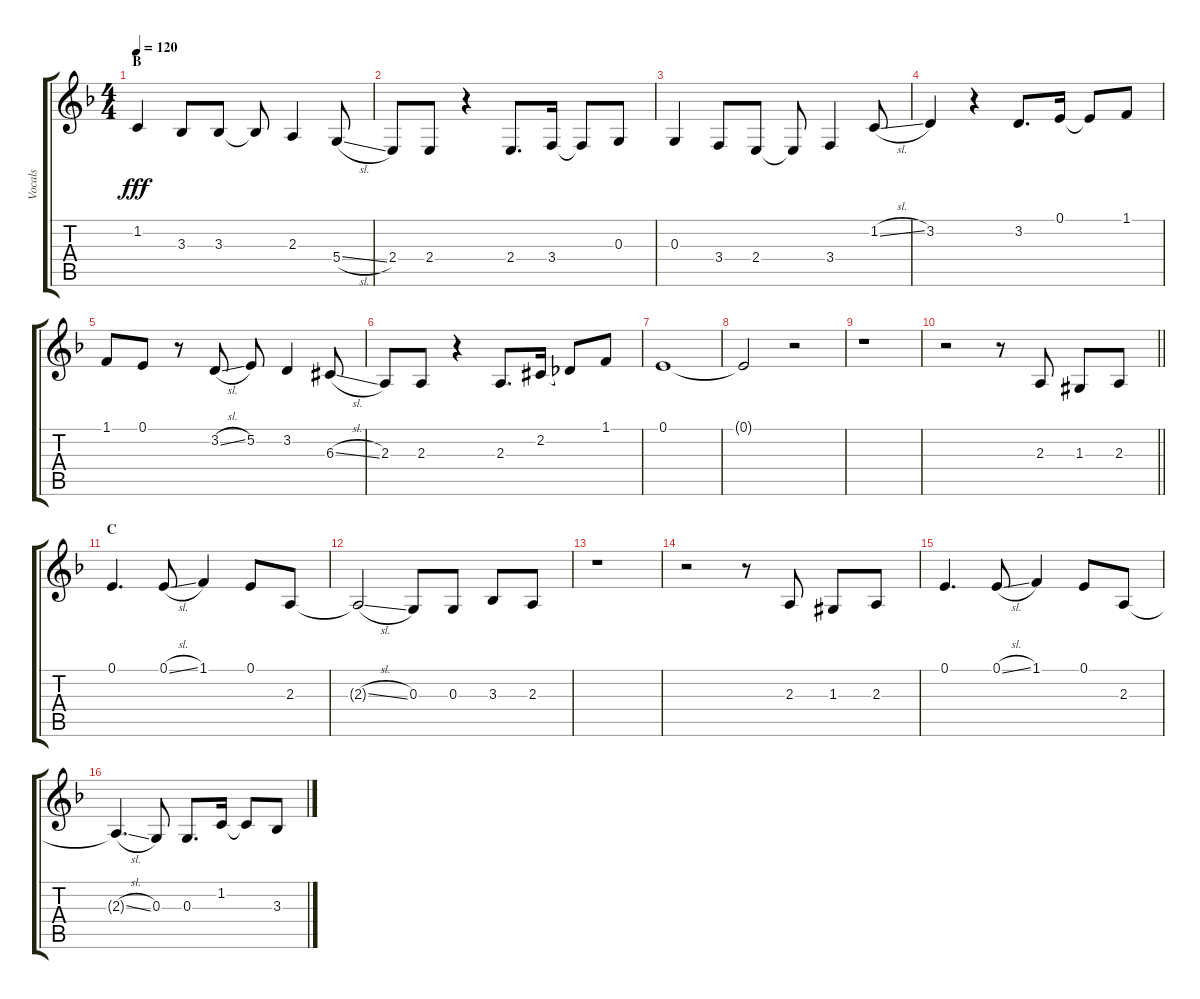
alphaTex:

\track ("Vocals" "Vocals") {instrument voiceoohs}
\staff {score tabs}
\tuning (E4 B3 G3 D3 A2 E2) {hide}
\ts (4 4)
\section ("" "B")
\tempo 120
\clef g2
\ks f
1.2.4{dy fff} 3.3.8 3.3.8 3.3{t}.8 2.3.4 5.4{sl}.8 |
2.4.8 2.4.8 r.4 2.4.8{d} 3.4.16 3.4{t}.8 0.3.8 |
0.3.4 3.4.8 2.4.8 2.4{t}.8 3.4.4 1.2{sl}.8 |
3.2.4 r.4 3.2.8{d} 0.1.16 0.1{t}.8 1.1.8 |
1.1.8 0.1.8 r.8 3.2{sl}.8 5.2.8 3.2.4 6.3{sl acc #}.8 |
2.3.8 2.3.8 r.4 2.3.8{d} 2.2{acc #}.16 2.2{t}.8 1.1.8 |
0.1.1 |
0.1{t}.2 r.2 |
r.1 |
\barLineRight lightlight
r.2 r.8 2.3.8 1.3{acc #}.8 2.3.8 |
\section ("" "C")
0.1.4{d} 0.1{sl}.8 1.1.4 0.1.8 2.3.8 |
2.3{sl t}.2 0.3.8 0.3.8 3.3.8 2.3.8 |
r.1 |
r.2 r.8 2.3.8 1.3{acc #}.8 2.3.8 |
0.1.4{d} 0.1{sl}.8 1.1.4 0.1.8 2.3.8 |
2.3{sl t}.4{d} 0.3.8 0.3.8{d} 1.2.16 1.2{t}.8 3.3.8
